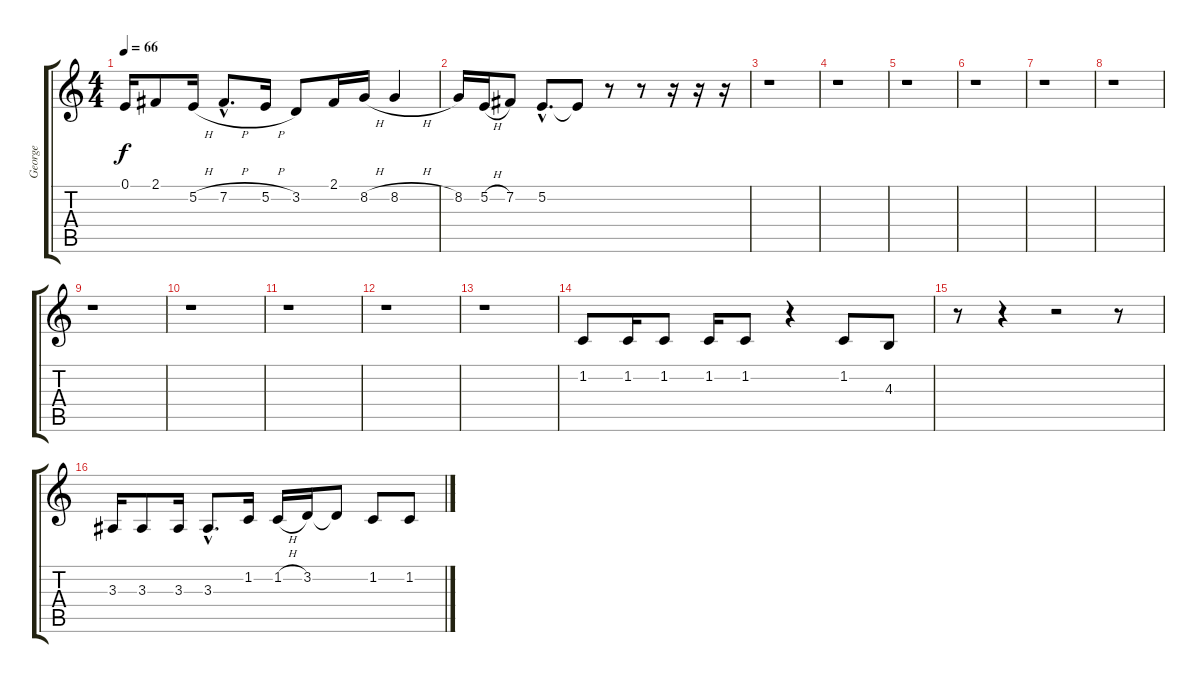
\track ("George" "George") {instrument clarinet}
\staff {score tabs}
\tuning (E4 B3 G3 D3 A2 E2) {hide}
\ts (4 4)
\tempo 66
\clef g2
\ks c
0.1.16{dy f} 2.1.8 5.2{h}.16 7.2{h hac}.8{d} 5.2{h}.16 3.2.8 2.1.16 8.2{h}.16 8.2{h}.4 |
8.2.16 5.2{h}.16 7.2.8 5.2{hac}.8{d} 5.2{t}.8 r.8 r.8 r.16 r.16 r.16 |
r.1 |
r.1 |
r.1 |
r.1 |
r.1 |
r.1 |
r.1 |
r.1 |
r.1 |
r.1 |
r.1 |
1.2.8 1.2.16 1.2.8 1.2.16 1.2.8 r.4 1.2.8 4.3.8 |
r.8 r.4 r.2 r.8 |
3.3.16 3.3.8 3.3.16 3.3{hac}.8{d} 1.2.16 1.2{h}.16 3.2.16 3.2{t}.8 1.2.8 1.2.8
